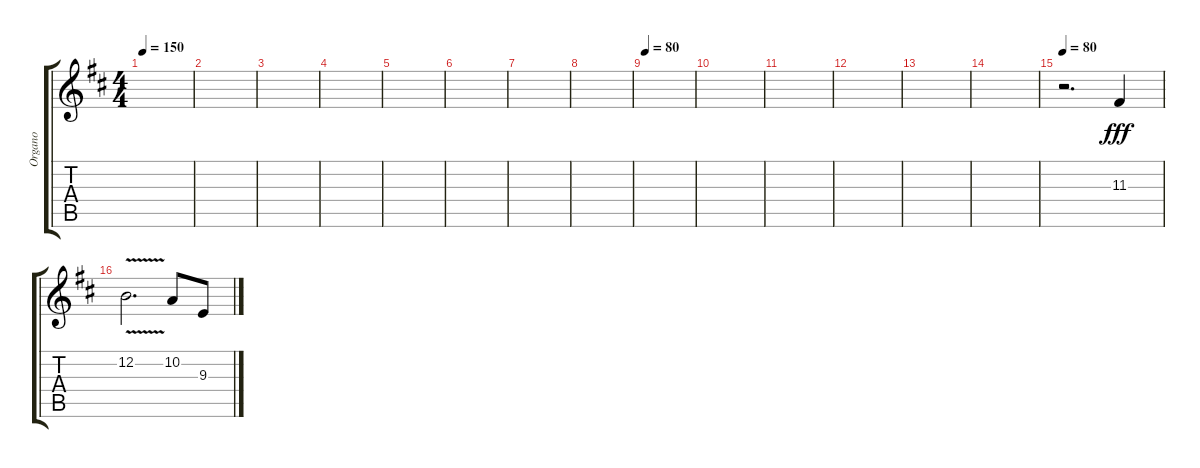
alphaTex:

\track ("Organo" "Organo") {instrument churchorgan}
\staff {score tabs}
\tuning (E4 B3 G3 D3 A2 E2) {hide}
\ts (4 4)
\tempo 150
\clef g2
\ks d
|
|
|
|
|
|
|
|
\tempo 80
|
|
|
|
|
|
\tempo 80
r.2{d volume 16 instrument tremolostrings} 11.3.4{dy fff} |
12.2{v}.2{d} 10.2.8 9.3.8
